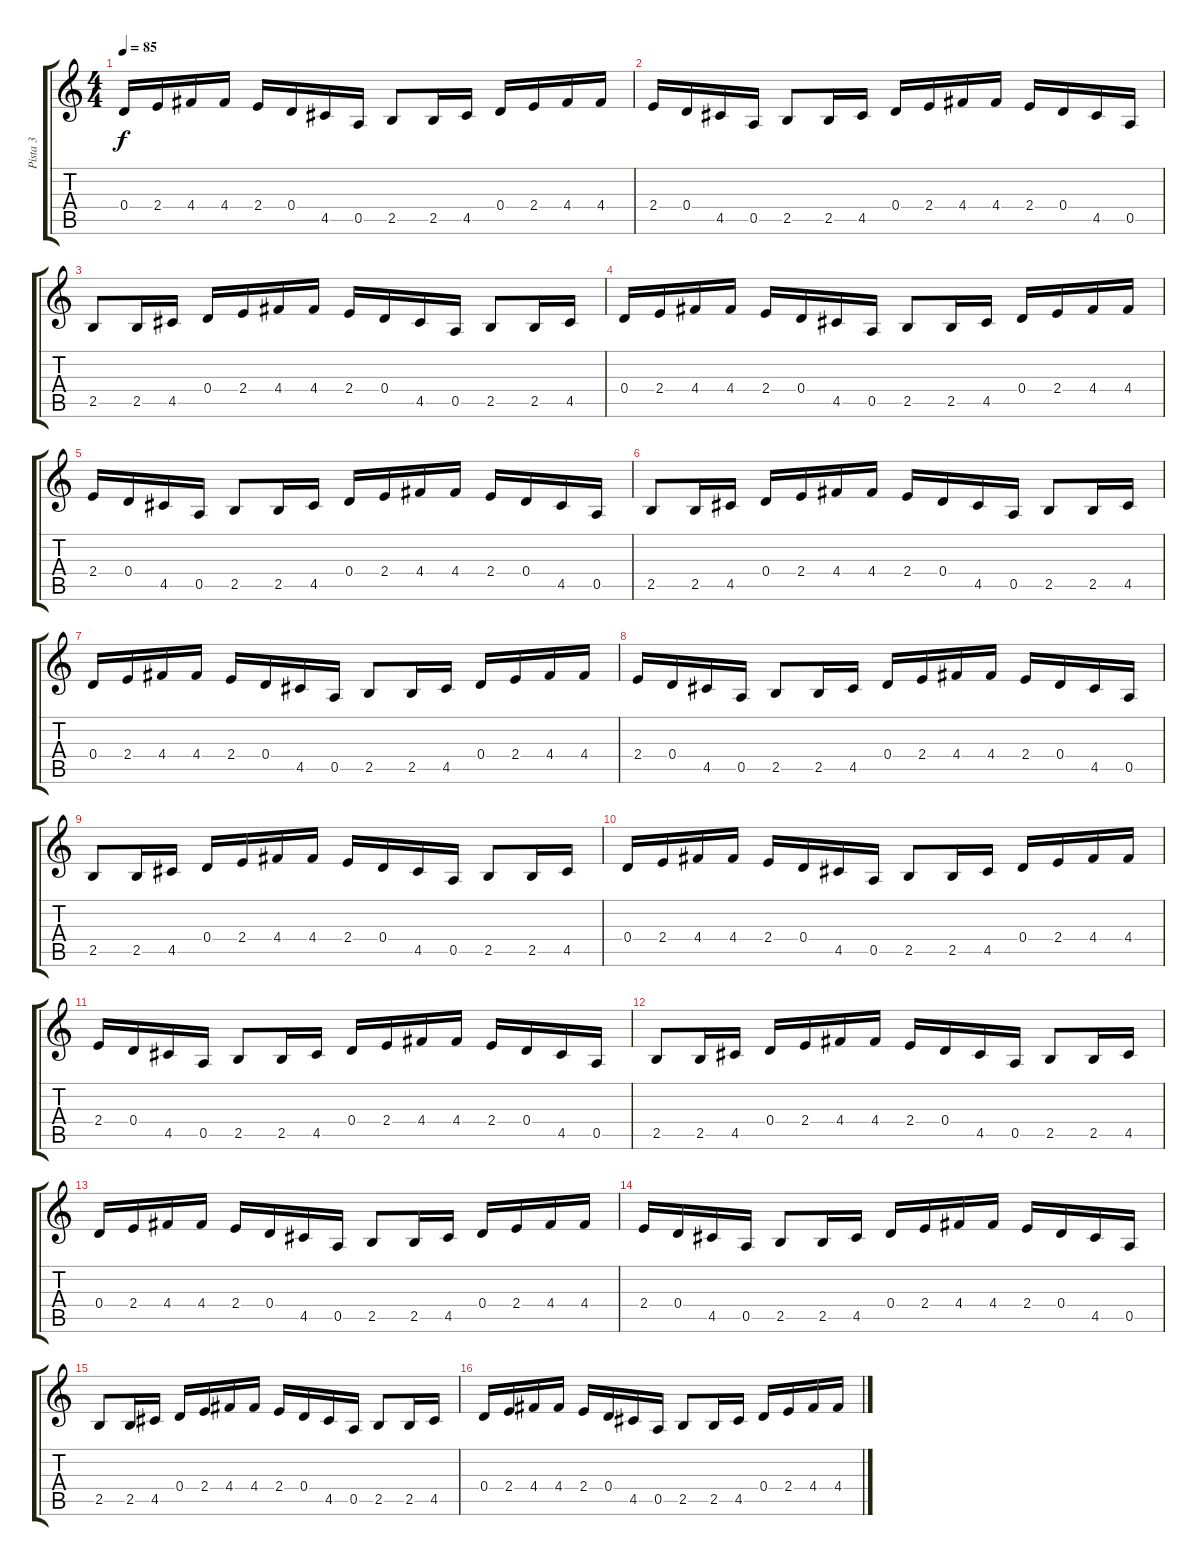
\track ("Pista 3" "Pista 3") {instrument electricguitarmuted}
\staff {score tabs}
\tuning (E4 B3 G3 D3 A2 E2) {hide}
\ts (4 4)
\tempo 85
\clef g2
\ks c
0.4.16{dy f} 2.4.16 4.4.16 4.4.16 2.4.16 0.4.16 4.5.16 0.5.16 2.5.8 2.5.16 4.5.16 0.4.16 2.4.16 4.4.16 4.4.16 |
2.4.16 0.4.16 4.5.16 0.5.16 2.5.8 2.5.16 4.5.16 0.4.16 2.4.16 4.4.16 4.4.16 2.4.16 0.4.16 4.5.16 0.5.16 |
2.5.8 2.5.16 4.5.16 0.4.16 2.4.16 4.4.16 4.4.16 2.4.16 0.4.16 4.5.16 0.5.16 2.5.8 2.5.16 4.5.16 |
0.4.16 2.4.16 4.4.16 4.4.16 2.4.16 0.4.16 4.5.16 0.5.16 2.5.8 2.5.16 4.5.16 0.4.16 2.4.16 4.4.16 4.4.16 |
2.4.16 0.4.16 4.5.16 0.5.16 2.5.8 2.5.16 4.5.16 0.4.16 2.4.16 4.4.16 4.4.16 2.4.16 0.4.16 4.5.16 0.5.16 |
2.5.8 2.5.16 4.5.16 0.4.16 2.4.16 4.4.16 4.4.16 2.4.16 0.4.16 4.5.16 0.5.16 2.5.8 2.5.16 4.5.16 |
0.4.16 2.4.16 4.4.16 4.4.16 2.4.16 0.4.16 4.5.16 0.5.16 2.5.8 2.5.16 4.5.16 0.4.16 2.4.16 4.4.16 4.4.16 |
2.4.16 0.4.16 4.5.16 0.5.16 2.5.8 2.5.16 4.5.16 0.4.16 2.4.16 4.4.16 4.4.16 2.4.16 0.4.16 4.5.16 0.5.16 |
2.5.8 2.5.16 4.5.16 0.4.16 2.4.16 4.4.16 4.4.16 2.4.16 0.4.16 4.5.16 0.5.16 2.5.8 2.5.16 4.5.16 |
0.4.16 2.4.16 4.4.16 4.4.16 2.4.16 0.4.16 4.5.16 0.5.16 2.5.8 2.5.16 4.5.16 0.4.16 2.4.16 4.4.16 4.4.16 |
2.4.16 0.4.16 4.5.16 0.5.16 2.5.8 2.5.16 4.5.16 0.4.16 2.4.16 4.4.16 4.4.16 2.4.16 0.4.16 4.5.16 0.5.16 |
2.5.8 2.5.16 4.5.16 0.4.16 2.4.16 4.4.16 4.4.16 2.4.16 0.4.16 4.5.16 0.5.16 2.5.8 2.5.16 4.5.16 |
0.4.16 2.4.16 4.4.16 4.4.16 2.4.16 0.4.16 4.5.16 0.5.16 2.5.8 2.5.16 4.5.16 0.4.16 2.4.16 4.4.16 4.4.16 |
2.4.16{balance 14} 0.4.16 4.5.16 0.5.16 2.5.8 2.5.16 4.5.16 0.4.16 2.4.16 4.4.16 4.4.16 2.4.16 0.4.16 4.5.16 0.5.16 |
2.5.8 2.5.16 4.5.16 0.4.16 2.4.16 4.4.16 4.4.16 2.4.16 0.4.16 4.5.16 0.5.16 2.5.8 2.5.16 4.5.16 |
0.4.16 2.4.16 4.4.16 4.4.16 2.4.16 0.4.16 4.5.16 0.5.16 2.5.8 2.5.16 4.5.16 0.4.16 2.4.16 4.4.16 4.4.16
